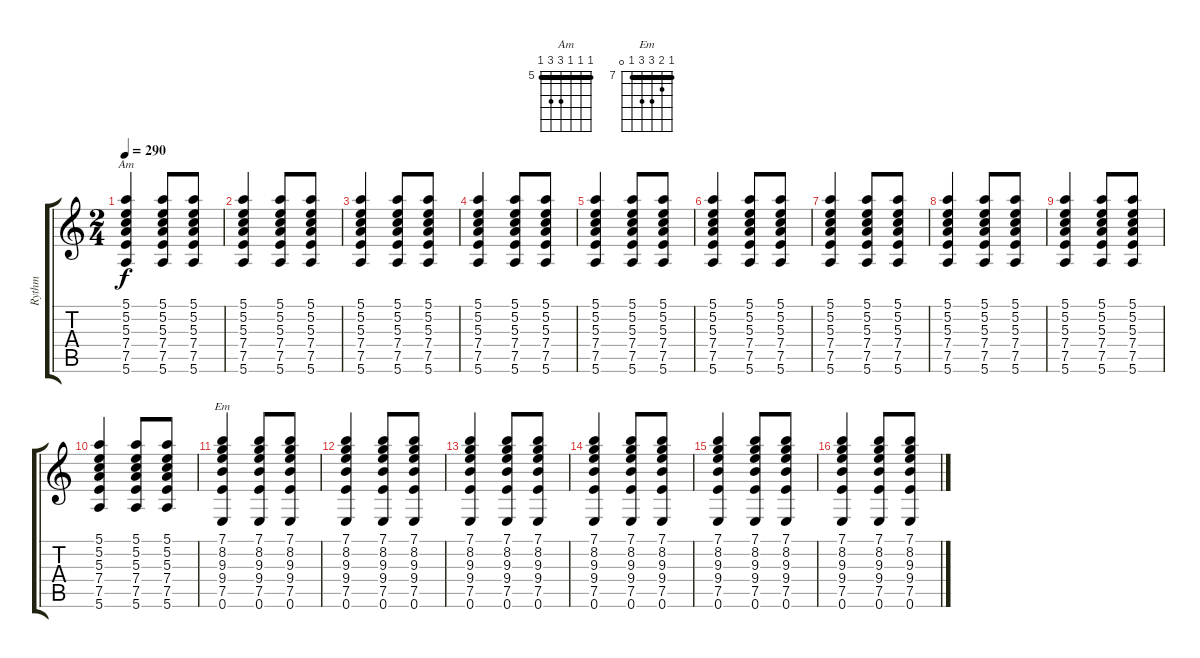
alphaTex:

\track ("Rythm" "Rythm") {instrument acousticguitarsteel}
\staff {score tabs}
\tuning (E4 B3 G3 D3 A2 E2) {hide}
\chord ("Am" 5 5 5 7 7 5) {firstfret 5 barre 5}
\chord ("Em" 7 8 9 9 7 0) {firstfret 7 barre 7}
\ts (2 4)
\tempo 290
\clef g2
\ks c
(5.1 5.2 5.3 7.4 7.5 5.6).4{ch "Am" dy f} (5.1 5.2 5.3 7.4 7.5 5.6).8 (5.1 5.2 5.3 7.4 7.5 5.6).8 |
(5.1 5.2 5.3 7.4 7.5 5.6).4 (5.1 5.2 5.3 7.4 7.5 5.6).8 (5.1 5.2 5.3 7.4 7.5 5.6).8 |
(5.1 5.2 5.3 7.4 7.5 5.6).4 (5.1 5.2 5.3 7.4 7.5 5.6).8 (5.1 5.2 5.3 7.4 7.5 5.6).8 |
(5.1 5.2 5.3 7.4 7.5 5.6).4 (5.1 5.2 5.3 7.4 7.5 5.6).8 (5.1 5.2 5.3 7.4 7.5 5.6).8 |
(5.1 5.2 5.3 7.4 7.5 5.6).4 (5.1 5.2 5.3 7.4 7.5 5.6).8 (5.1 5.2 5.3 7.4 7.5 5.6).8 |
(5.1 5.2 5.3 7.4 7.5 5.6).4 (5.1 5.2 5.3 7.4 7.5 5.6).8 (5.1 5.2 5.3 7.4 7.5 5.6).8 |
(5.1 5.2 5.3 7.4 7.5 5.6).4 (5.1 5.2 5.3 7.4 7.5 5.6).8 (5.1 5.2 5.3 7.4 7.5 5.6).8 |
(5.1 5.2 5.3 7.4 7.5 5.6).4 (5.1 5.2 5.3 7.4 7.5 5.6).8 (5.1 5.2 5.3 7.4 7.5 5.6).8 |
(5.1 5.2 5.3 7.4 7.5 5.6).4 (5.1 5.2 5.3 7.4 7.5 5.6).8 (5.1 5.2 5.3 7.4 7.5 5.6).8 |
(5.1 5.2 5.3 7.4 7.5 5.6).4 (5.1 5.2 5.3 7.4 7.5 5.6).8 (5.1 5.2 5.3 7.4 7.5 5.6).8 |
(7.1 8.2 9.3 9.4 7.5 0.6).4{ch "Em"} (7.1 8.2 9.3 9.4 7.5 0.6).8 (7.1 8.2 9.3 9.4 7.5 0.6).8 |
(7.1 8.2 9.3 9.4 7.5 0.6).4 (7.1 8.2 9.3 9.4 7.5 0.6).8 (7.1 8.2 9.3 9.4 7.5 0.6).8 |
(7.1 8.2 9.3 9.4 7.5 0.6).4 (7.1 8.2 9.3 9.4 7.5 0.6).8 (7.1 8.2 9.3 9.4 7.5 0.6).8 |
(7.1 8.2 9.3 9.4 7.5 0.6).4 (7.1 8.2 9.3 9.4 7.5 0.6).8 (7.1 8.2 9.3 9.4 7.5 0.6).8 |
(7.1 8.2 9.3 9.4 7.5 0.6).4 (7.1 8.2 9.3 9.4 7.5 0.6).8 (7.1 8.2 9.3 9.4 7.5 0.6).8 |
(7.1 8.2 9.3 9.4 7.5 0.6).4 (7.1 8.2 9.3 9.4 7.5 0.6).8 (7.1 8.2 9.3 9.4 7.5 0.6).8
